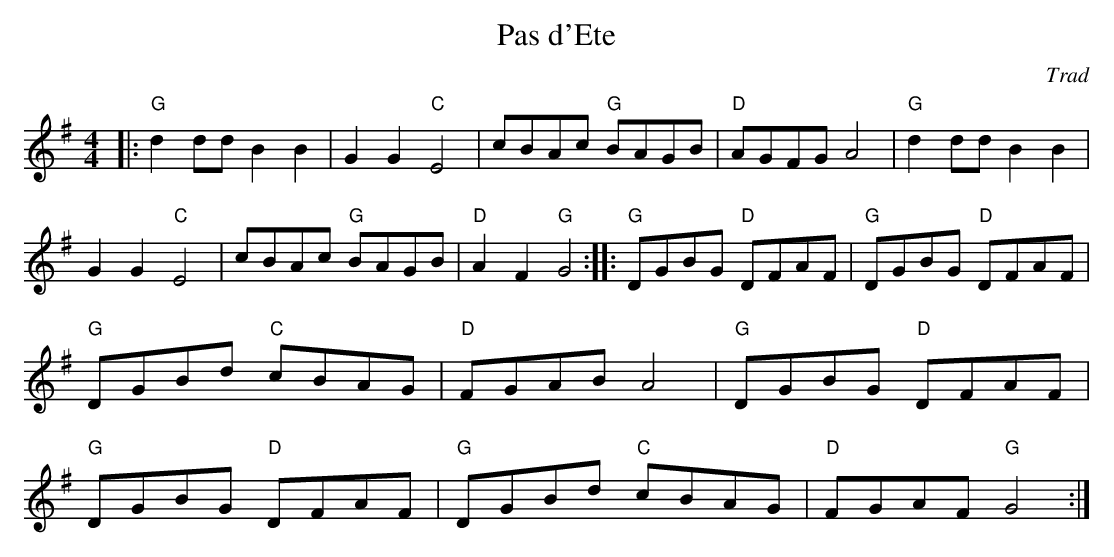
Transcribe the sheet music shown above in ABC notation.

X:1
T:Pas d'Ete
C:Trad
E:12
L:1/8
M:4/4
K:G major
|:"G"d2 dd B2 B2|G2 G2 "C"E4|cBAc "G"BAGB|"D"AGFG A4|\
"G"d2 dd B2 B2|G2 G2 "C"E4|cBAc "G"BAGB|"D"A2 F2 "G"G4::\
"G"DGBG "D"DFAF|"G"DGBG "D"DFAF|"G"DGBd "C"cBAG|"D"FGAB A4|\
"G"DGBG "D"DFAF|"G"DGBG "D"DFAF|"G"DGBd "C"cBAG|"D"FGAF "G"G4:|**
